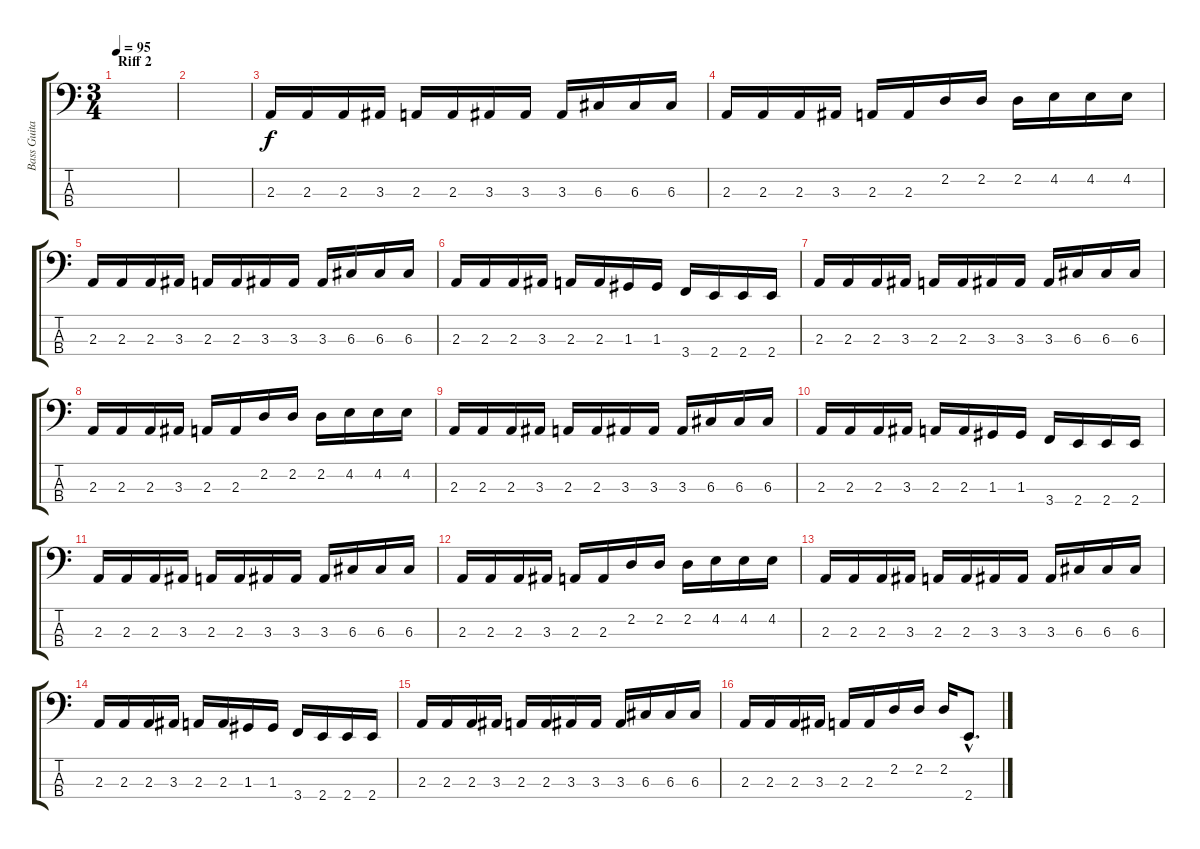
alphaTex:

\track ("Bass Guitar" "Bass Guita") {instrument electricbasspick}
\staff {score tabs}
\tuning (F2 C2 G1 D1) {hide}
\ts (3 4)
\section ("" "Riff 2")
\tempo 95
\clef f4
\ks c
|
|
2.3.16 2.3.16 2.3.16 3.3.16 2.3.16 2.3.16 3.3.16 3.3.16 3.3.16 6.3.16 6.3.16 6.3.16 |
2.3.16 2.3.16 2.3.16 3.3.16 2.3.16 2.3.16 2.2.16 2.2.16 2.2.16 4.2.16 4.2.16 4.2.16 |
2.3.16 2.3.16 2.3.16 3.3.16 2.3.16 2.3.16 3.3.16 3.3.16 3.3.16 6.3.16 6.3.16 6.3.16 |
2.3.16 2.3.16 2.3.16 3.3.16 2.3.16 2.3.16 1.3.16 1.3.16 3.4.16 2.4.16 2.4.16 2.4.16 |
2.3.16 2.3.16 2.3.16 3.3.16 2.3.16 2.3.16 3.3.16 3.3.16 3.3.16 6.3.16 6.3.16 6.3.16 |
2.3.16 2.3.16 2.3.16 3.3.16 2.3.16 2.3.16 2.2.16 2.2.16 2.2.16 4.2.16 4.2.16 4.2.16 |
2.3.16 2.3.16 2.3.16 3.3.16 2.3.16 2.3.16 3.3.16 3.3.16 3.3.16 6.3.16 6.3.16 6.3.16 |
2.3.16 2.3.16 2.3.16 3.3.16 2.3.16 2.3.16 1.3.16 1.3.16 3.4.16 2.4.16 2.4.16 2.4.16 |
2.3.16 2.3.16 2.3.16 3.3.16 2.3.16 2.3.16 3.3.16 3.3.16 3.3.16 6.3.16 6.3.16 6.3.16 |
2.3.16 2.3.16 2.3.16 3.3.16 2.3.16 2.3.16 2.2.16 2.2.16 2.2.16 4.2.16 4.2.16 4.2.16 |
2.3.16 2.3.16 2.3.16 3.3.16 2.3.16 2.3.16 3.3.16 3.3.16 3.3.16 6.3.16 6.3.16 6.3.16 |
2.3.16 2.3.16 2.3.16 3.3.16 2.3.16 2.3.16 1.3.16 1.3.16 3.4.16 2.4.16 2.4.16 2.4.16 |
2.3.16 2.3.16 2.3.16 3.3.16 2.3.16 2.3.16 3.3.16 3.3.16 3.3.16 6.3.16 6.3.16 6.3.16 |
2.3.16 2.3.16 2.3.16 3.3.16 2.3.16 2.3.16 2.2.16 2.2.16 2.2.16 2.4{hac}.8{d}
